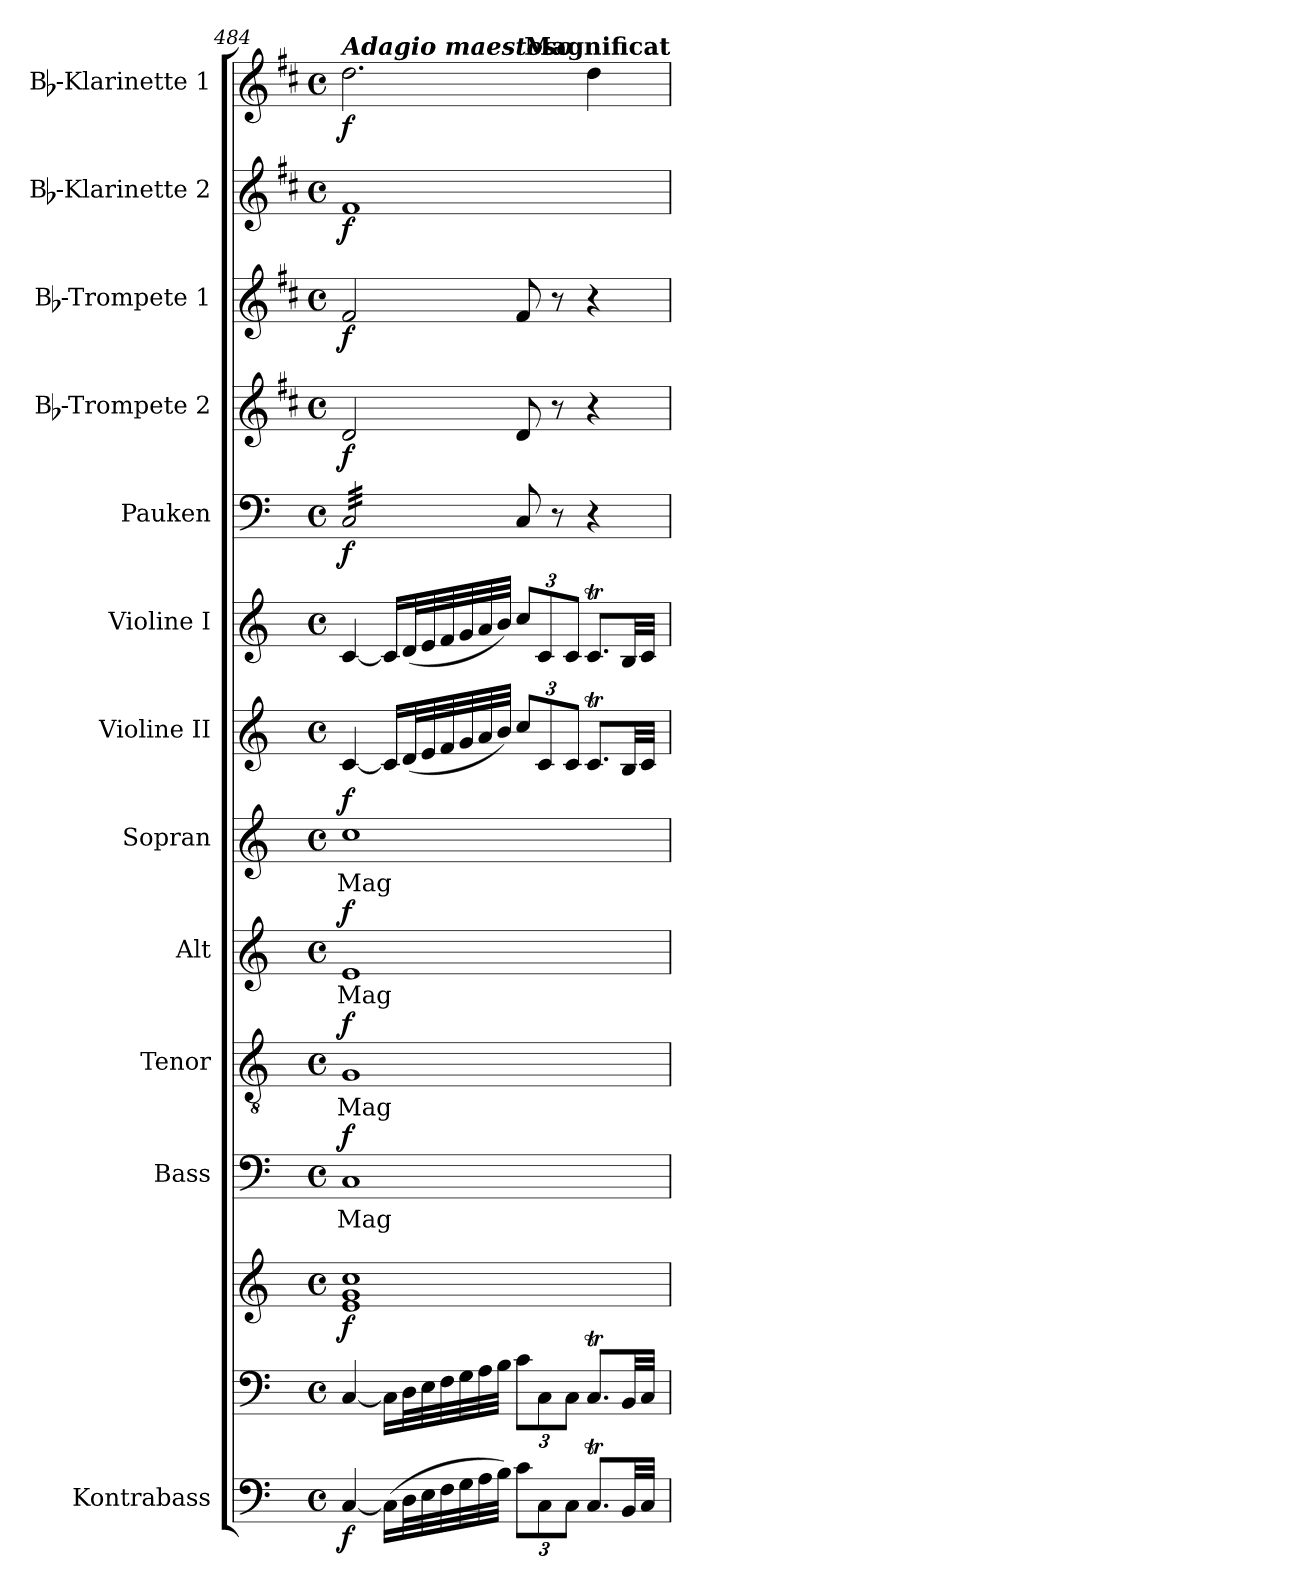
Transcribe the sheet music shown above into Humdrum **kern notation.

**kern	**dynam	**kern	**kern	**dynam	**kern	**text	**dynam	**kern	**text	**dynam	**kern	**text	**dynam	**kern	**text	**dynam	**kern	**kern	**kern	**dynam	**kern	**dynam	**kern	**dynam	**kern	**dynam	**kern	**dynam
*part13	*part13	*part12	*part12	*part12	*part11	*part11	*part11	*part10	*part10	*part10	*part9	*part9	*part9	*part8	*part8	*part8	*part7	*part6	*part5	*part5	*part4	*part4	*part3	*part3	*part2	*part2	*part1	*part1
*staff14	*staff14	*staff13	*staff12	*staff12/13	*staff11	*staff11	*staff11	*staff10	*staff10	*staff10	*staff9	*staff9	*staff9	*staff8	*staff8	*staff8	*staff7	*staff6	*staff5	*staff5	*staff4	*staff4	*staff3	*staff3	*staff2	*staff2	*staff1	*staff1
*I"Kontrabass	*	*	*	*	*I"Bass	*	*	*I"Tenor	*	*	*I"Alt	*	*	*I"Sopran	*	*	*I"Violine II	*I"Violine I	*I"Pauken	*	*I"Bb-Trompete 2	*	*I"Bb-Trompete 1	*	*I"Bb-Klarinette 2	*	*I"Bb-Klarinette 1	*
*I'Kb.	*	*	*	*	*I'B.	*	*	*I'T.	*	*	*I'A.	*	*	*I'S.	*	*	*I'Vl. II	*I'Vl. I	*I'Pk.	*	*I'Bb Trp. 2	*	*I'Bb Trp. 1	*	*I'Bb Kl. 2	*	*I'Bb Kl. 1	*
!!LO:PB:g=z
*clefF4	*	*clefF4	*clefG2	*	*clefF4	*	*	*clefGv2	*	*	*clefG2	*	*	*clefG2	*	*	*clefG2	*clefG2	*clefF4	*	*clefG2	*	*clefG2	*	*clefG2	*	*clefG2	*
*ITrd7c12	*	*	*	*	*	*	*	*	*	*	*	*	*	*	*	*	*	*	*	*	*ITrd1c2	*	*ITrd1c2	*	*ITrd1c2	*	*ITrd1c2	*
*k[]	*	*k[]	*k[]	*	*k[]	*	*	*k[]	*	*	*k[]	*	*	*k[]	*	*	*k[]	*k[]	*k[]	*	*k[]	*	*k[]	*	*k[]	*	*k[]	*
*C:	*	*C:	*C:	*	*C:	*	*	*C:	*	*	*C:	*	*	*C:	*	*	*C:	*C:	*C:	*	*C:	*	*C:	*	*C:	*	*C:	*
*M4/4	*	*M4/4	*M4/4	*	*M4/4	*	*	*M4/4	*	*	*M4/4	*	*	*M4/4	*	*	*M4/4	*M4/4	*M4/4	*	*M4/4	*	*M4/4	*	*M4/4	*	*M4/4	*
*met(c)	*	*met(c)	*met(c)	*	*met(c)	*	*	*met(c)	*	*	*met(c)	*	*	*met(c)	*	*	*met(c)	*met(c)	*met(c)	*	*met(c)	*	*met(c)	*	*met(c)	*	*met(c)	*
=484	=484	=484	=484	=484	=484	=484	=484	=484	=484	=484	=484	=484	=484	=484	=484	=484	=484	=484	=484	=484	=484	=484	=484	=484	=484	=484	=484	=484
!	!	!	!	!	!	!	!	!	!	!	!	!	!	!	!	!	!	!	!	!	!	!	!	!	!	!	!LO:TX:a:Bi:t=Adagio maestoso	!
!	!LO:DY:b	!	!	!LO:DY:b	!	!LO:LY:b	!LO:DY:a	!	!LO:LY:b	!LO:DY:a	!	!LO:LY:b	!LO:DY:a	!	!LO:LY:b	!LO:DY:a	!	!	!	!LO:DY:b	!	!LO:DY:b	!	!LO:DY:b	!	!LO:DY:b	!	!LO:DY:b
*	*	*	*	*	*	*	*	*	*	*	*	*	*	*	*	*	*	*	*tremolo	*	*	*	*	*	*	*	*	*
[4CC/	f	[4C/	1e 1g 1cc	f	1C	Mag-	f	1G	Mag-	f	1e	Mag-	f	1cc	Mag-	f	[4c/	[4c/	32C/LLL	f	2c/	f	2e/	f	1e	f	2.cc\	f
.	.	.	.	.	.	.	.	.	.	.	.	.	.	.	.	.	.	.	32C/	.	.	.	.	.	.	.	.	.
.	.	.	.	.	.	.	.	.	.	.	.	.	.	.	.	.	.	.	32C/	.	.	.	.	.	.	.	.	.
.	.	.	.	.	.	.	.	.	.	.	.	.	.	.	.	.	.	.	32C/	.	.	.	.	.	.	.	.	.
.	.	.	.	.	.	.	.	.	.	.	.	.	.	.	.	.	.	.	32C/	.	.	.	.	.	.	.	.	.
.	.	.	.	.	.	.	.	.	.	.	.	.	.	.	.	.	.	.	32C/	.	.	.	.	.	.	.	.	.
.	.	.	.	.	.	.	.	.	.	.	.	.	.	.	.	.	.	.	32C/	.	.	.	.	.	.	.	.	.
.	.	.	.	.	.	.	.	.	.	.	.	.	.	.	.	.	.	.	32C/	.	.	.	.	.	.	.	.	.
(>16CC\LL]	.	16C\LL]	.	.	.	.	.	.	.	.	.	.	.	.	.	.	16c/LL]	16c/LL]	32C/	.	.	.	.	.	.	.	.	.
.	.	.	.	.	.	.	.	.	.	.	.	.	.	.	.	.	.	.	32C/	.	.	.	.	.	.	.	.	.
32DD\L	.	32D\L	.	.	.	.	.	.	.	.	.	.	.	.	.	.	(<32d/L	(<32d/L	32C/	.	.	.	.	.	.	.	.	.
32EE\	.	32E\	.	.	.	.	.	.	.	.	.	.	.	.	.	.	32e/	32e/	32C/	.	.	.	.	.	.	.	.	.
32FF\	.	32F\	.	.	.	.	.	.	.	.	.	.	.	.	.	.	32f/	32f/	32C/	.	.	.	.	.	.	.	.	.
32GG\	.	32G\	.	.	.	.	.	.	.	.	.	.	.	.	.	.	32g/	32g/	32C/	.	.	.	.	.	.	.	.	.
32AA\	.	32A\	.	.	.	.	.	.	.	.	.	.	.	.	.	.	32a/	32a/	32C/	.	.	.	.	.	.	.	.	.
32BB\JJJ)	.	32B\JJJ	.	.	.	.	.	.	.	.	.	.	.	.	.	.	32b/JJJ)	32b/JJJ)	32C/JJJ	.	.	.	.	.	.	.	.	.
*	*	*	*	*	*	*	*	*	*	*	*	*	*	*	*	*	*	*	*Xtremolo	*	*	*	*	*	*	*	*	*
*Xbrackettup	*	*Xbrackettup	*	*	*	*	*	*	*	*	*	*	*	*	*	*	*Xbrackettup	*Xbrackettup	*	*	*	*	*	*	*	*	*	*
12C\L	.	12c\L	.	.	.	.	.	.	.	.	.	.	.	.	.	.	12cc/L	12cc/L	8C/	.	8c/	.	8e/	.	.	.	.	.
12CC\	.	12C\	.	.	.	.	.	.	.	.	.	.	.	.	.	.	12c/	12c/	.	.	.	.	.	.	.	.	.	.
.	.	.	.	.	.	.	.	.	.	.	.	.	.	.	.	.	.	.	8r	.	8r	.	8r	.	.	.	.	.
12CC\J	.	12C\J	.	.	.	.	.	.	.	.	.	.	.	.	.	.	12c/J	12c/J	.	.	.	.	.	.	.	.	.	.
8.CCT/L	.	8.CT/L	.	.	.	.	.	.	.	.	.	.	.	.	.	.	8.cT/L	8.cT/L	4r	.	4r	.	4r	.	.	.	4cc\	.
32BBB/LL	.	32BB/LL	.	.	.	.	.	.	.	.	.	.	.	.	.	.	32B/LL	32B/LL	.	.	.	.	.	.	.	.	.	.
32CC/JJJ	.	32C/JJJ	.	.	.	.	.	.	.	.	.	.	.	.	.	.	32c/JJJ	32c/JJJ	.	.	.	.	.	.	.	.	.	.
16ryy	.	16ryy	16ryy	.	16ryy	.	.	16ryy	.	.	16ryy	.	.	16ryy	.	.	16ryy	16ryy	16ryy	.	16ryy	.	16ryy	.	16ryy	.	16ryy	.
!	!	!	!	!	!	!	!	!	!	!	!	!	!	!	!	!	!	!	!	!	!	!	!	!	!	!	!LO:TX:a:B:t=Magnificat	!
=	=	=	=	=	=	=	=	=	=	=	=	=	=	=	=	=	=	=	=	=	=	=	=	=	=	=	=	=
*-	*-	*-	*-	*-	*-	*-	*-	*-	*-	*-	*-	*-	*-	*-	*-	*-	*-	*-	*-	*-	*-	*-	*-	*-	*-	*-	*-	*-
